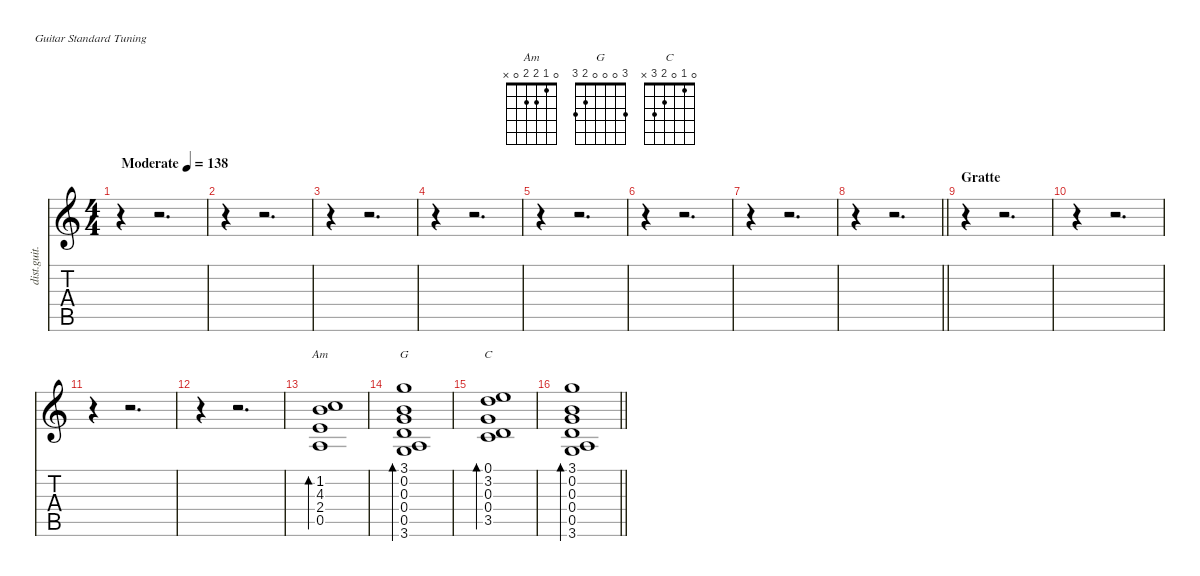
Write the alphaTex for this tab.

\defaultSystemsLayout 4
\hideDynamics
\bracketExtendMode nobrackets
\track ("Sylvain" "dist.guit.") {instrument distortionguitar}
\staff {score tabs}
\tuning (E4 B3 G3 D3 A2 E2)
\chord ("Am" 0 1 2 2 0 x) {showfingering false}
\chord ("G" 3 0 0 0 2 3) {showfingering false}
\chord ("C" 0 1 0 2 3 x) {showfingering false}
\ts (4 4)
\beaming (8 2 2 2 2)
\tempo (138 "Moderate")
\clef g2
\ks aminor
r.4{dy mf instrument distortionguitar beam Down} r.2{d beam Down} |
r.4{beam Down} r.2{d beam Down} |
r.4{beam Down} r.2{d beam Down} |
r.4{beam Down} r.2{d beam Down} |
r.4{beam Down} r.2{d beam Down} |
r.4{beam Down} r.2{d beam Down} |
r.4{beam Down} r.2{d beam Down} |
\barLineRight lightlight
r.4{beam Down} r.2{d beam Down} |
\section ("" "Gratte")
r.4{beam Down} r.2{d beam Down} |
r.4{beam Down} r.2{d beam Down} |
r.4{beam Down} r.2{d beam Down} |
r.4{beam Down} r.2{d beam Down} |
(0.5 2.4 4.3 1.2).1{bd 227 ch "Am" instrument electricguitarclean beam Up} |
(3.6 0.5 0.4 0.3 0.2 3.1).1{bd 227 ch "G" beam Up} |
(3.5 0.4 0.3 3.2 0.1).1{bd 248 ch "C" beam Up} |
\barLineRight lightlight
(3.6 0.5 0.4 0.3 0.2 3.1).1{bd 227 beam Up}
